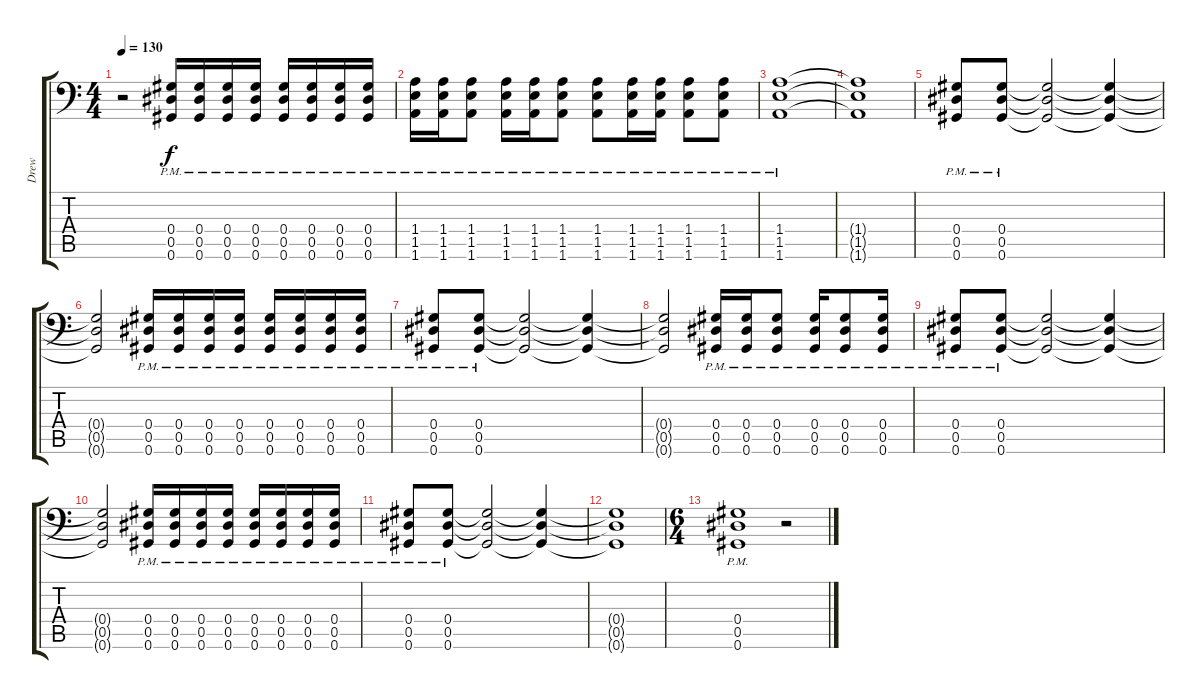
\track ("Drew" "Drew") {instrument distortionguitar}
\staff {score tabs}
\tuning (Bb3 F3 Db3 Ab2 Eb2 Ab1) {hide}
\ts (4 4)
\tempo 130
\clef f4
\ks c
r.2{dy f} (0.4{pm} 0.5{pm} 0.6{pm}).16 (0.4{pm} 0.5{pm} 0.6{pm}).16 (0.4{pm} 0.5{pm} 0.6{pm}).16 (0.4{pm} 0.5{pm} 0.6{pm}).16 (0.4{pm} 0.5{pm} 0.6{pm}).16 (0.4{pm} 0.5{pm} 0.6{pm}).16 (0.4{pm} 0.5{pm} 0.6{pm}).16 (0.4{pm} 0.5{pm} 0.6{pm}).16 |
(1.4{pm} 1.5{pm} 1.6{pm}).16 (1.4{pm} 1.5{pm} 1.6{pm}).16 (1.4{pm} 1.5{pm} 1.6{pm}).8 (1.4{pm} 1.5{pm} 1.6{pm}).16 (1.4{pm} 1.5{pm} 1.6{pm}).16 (1.4{pm} 1.5{pm} 1.6{pm}).8 (1.4{pm} 1.5{pm} 1.6{pm}).8 (1.4{pm} 1.5{pm} 1.6{pm}).16 (1.4{pm} 1.5{pm} 1.6{pm}).16 (1.4{pm} 1.5{pm} 1.6{pm}).8 (1.4{pm} 1.5{pm} 1.6{pm}).8 |
(1.4 1.5{pm} 1.6).1 |
(1.4{t} 1.5{t} 1.6{t}).1 |
(0.4{pm} 0.5{pm} 0.6{pm}).8 (0.4{pm} 0.5{pm} 0.6{pm}).8 (0.4{t} 0.5{t} 0.6{t}).2 (0.4{t} 0.5{t} 0.6{t}).4 |
(0.4{t} 0.5{t} 0.6{t}).2 (0.4{pm} 0.5{pm} 0.6{pm}).16 (0.4{pm} 0.5{pm} 0.6{pm}).16 (0.4{pm} 0.5{pm} 0.6{pm}).16 (0.4{pm} 0.5{pm} 0.6{pm}).16 (0.4{pm} 0.5{pm} 0.6{pm}).16 (0.4{pm} 0.5{pm} 0.6{pm}).16 (0.4{pm} 0.5{pm} 0.6{pm}).16 (0.4{pm} 0.5{pm} 0.6{pm}).16 |
(0.4{pm} 0.5{pm} 0.6{pm}).8 (0.4{pm} 0.5{pm} 0.6{pm}).8 (0.4{t} 0.5{t} 0.6{t}).2 (0.4{t} 0.5{t} 0.6{t}).4 |
(0.4{t} 0.5{t} 0.6{t}).2 (0.4{pm} 0.5{pm} 0.6{pm}).16 (0.4{pm} 0.5{pm} 0.6{pm}).16 (0.4{pm} 0.5{pm} 0.6{pm}).8 (0.4{pm} 0.5{pm} 0.6{pm}).16 (0.4{pm} 0.5{pm} 0.6{pm}).8 (0.4{pm} 0.5{pm} 0.6{pm}).16 |
(0.4{pm} 0.5{pm} 0.6{pm}).8 (0.4{pm} 0.5{pm} 0.6{pm}).8 (0.4{t} 0.5{t} 0.6{t}).2 (0.4{t} 0.5{t} 0.6{t}).4 |
(0.4{t} 0.5{t} 0.6{t}).2 (0.4{pm} 0.5{pm} 0.6{pm}).16 (0.4{pm} 0.5{pm} 0.6{pm}).16 (0.4{pm} 0.5{pm} 0.6{pm}).16 (0.4{pm} 0.5{pm} 0.6{pm}).16 (0.4{pm} 0.5{pm} 0.6{pm}).16 (0.4{pm} 0.5{pm} 0.6{pm}).16 (0.4{pm} 0.5{pm} 0.6{pm}).16 (0.4{pm} 0.5{pm} 0.6{pm}).16 |
(0.4{pm} 0.5{pm} 0.6{pm}).8 (0.4{pm} 0.5{pm} 0.6{pm}).8 (0.4{t} 0.5{t} 0.6{t}).2 (0.4{t} 0.5{t} 0.6{t}).4 |
(0.4{t} 0.5{t} 0.6{t}).1 |
\ts (6 4)
(0.4 0.5 0.6{pm}).1 r.2
